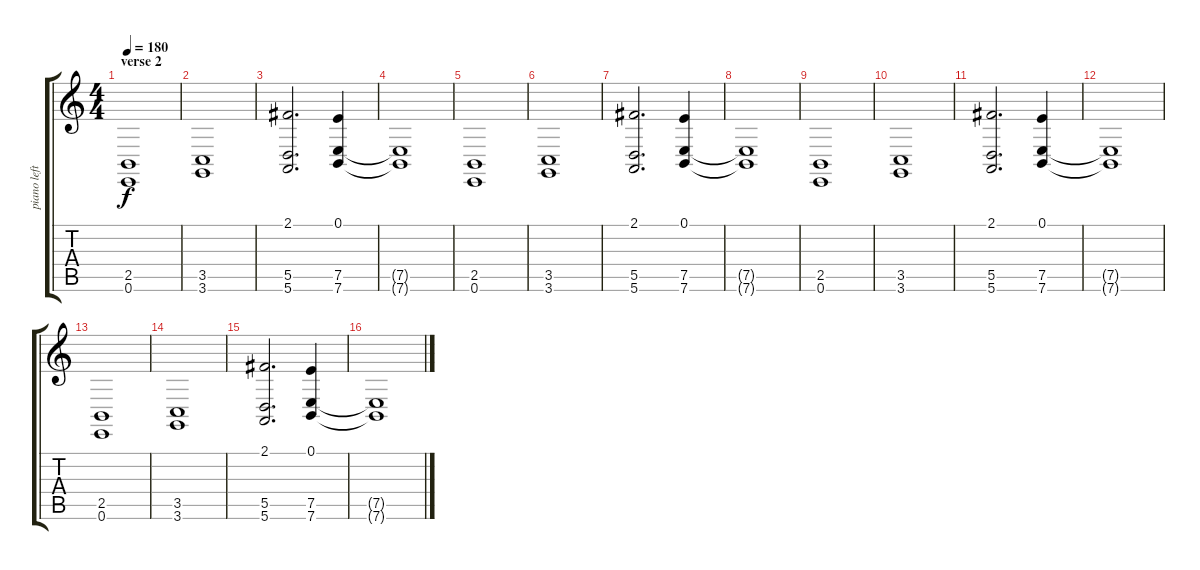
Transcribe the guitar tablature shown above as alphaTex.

\track ("piano left hand" "piano left") {instrument acousticgrandpiano}
\staff {score tabs}
\tuning (E4 B3 G3 D3 A2 E2) {hide}
\ts (4 4)
\section ("" "verse 2")
\tempo 180
\clef g2
\ks c
(2.5 0.6).1{dy f} |
(3.5 3.6).1 |
(2.1 5.5 5.6).2{d} (0.1 7.5 7.6).4 |
(7.5{t} 7.6{t}).1 |
(2.5 0.6).1 |
(3.5 3.6).1 |
(2.1 5.5 5.6).2{d} (0.1 7.5 7.6).4 |
(7.5{t} 7.6{t}).1 |
(2.5 0.6).1 |
(3.5 3.6).1 |
(2.1 5.5 5.6).2{d} (0.1 7.5 7.6).4 |
(7.5{t} 7.6{t}).1 |
(2.5 0.6).1 |
(3.5 3.6).1 |
(2.1 5.5 5.6).2{d} (0.1 7.5 7.6).4 |
(7.5{t} 7.6{t}).1
